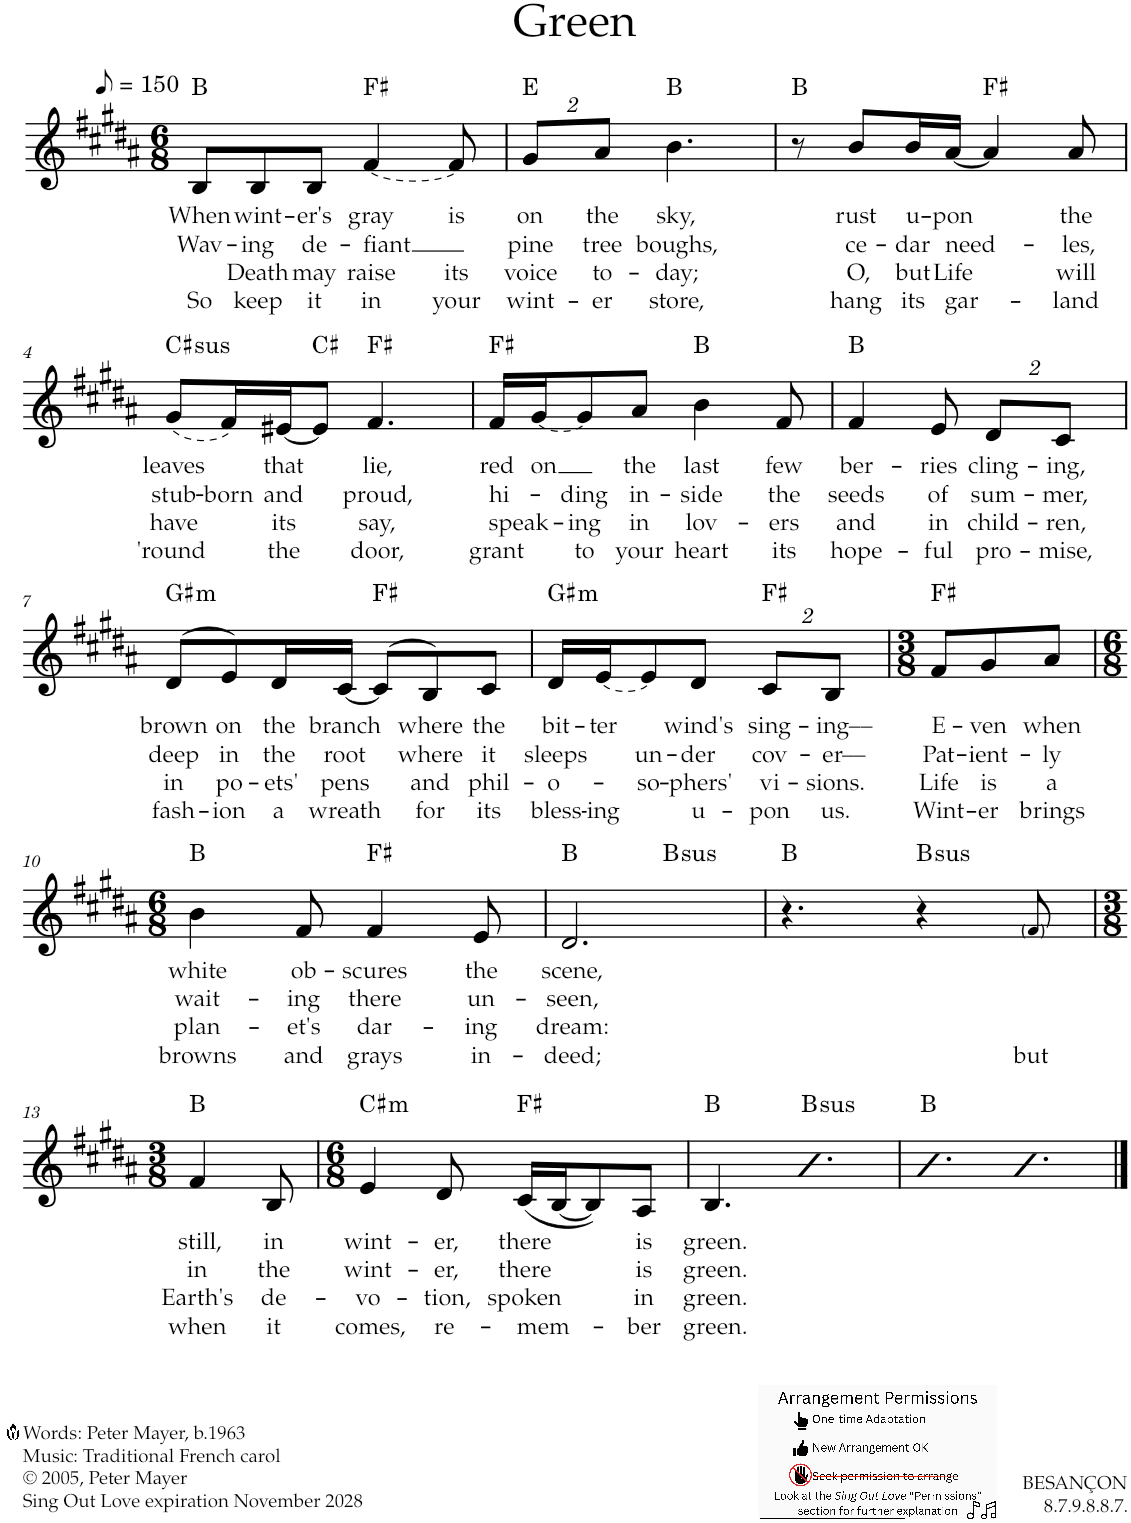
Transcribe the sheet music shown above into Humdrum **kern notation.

**kern	**text	**kern	**text	**text	**text	**text	**harte
*part2	*part2	*part1	*part1	*part1	*part1	*part1	*part1
*staff2	*staff2	*staff1	*staff1	*staff1	*staff1	*staff1	*
*I"Piano	*	*I"Piano	*	*	*	*	*
*I'Pno	*	*I'Pno	*	*	*	*	*
*stria5	*	*	*	*	*	*	*
*clefF4	*	*clefG2	*	*	*	*	*
*k[f#c#g#d#a#]	*	*k[f#c#g#d#a#]	*	*	*	*	*
*M6/8	*	*M6/8	*	*	*	*	*
*MM75	*	*MM75	*	*	*	*	*
=1	=1	=1	=1	=1	=1	=1	=1
!	!	!	!LO:LY:b	!LO:LY:b	!	!LO:LY:b	!
2.r	.	8B/L	When	Wav-	.	So	B:maj
!	!	!	!LO:LY:b	!LO:LY:b	!LO:LY:b	!LO:LY:b	!
.	.	8B/	wint-	-ing	Death	keep	.
!	!	!	!LO:LY:b	!LO:LY:b	!LO:LY:b	!LO:LY:b	!
.	.	8B/J	-er's	de-	may	it	.
!	!	!LO:T:dash	!LO:LY:b	!LO:LY:b	!LO:LY:b	!LO:LY:b	!
.	.	[4f#/	gray	-fiant	raise	in	F#:maj
!	!	!	!LO:LY:b	!	!LO:LY:b	!LO:LY:b	!
.	.	8f#/]	is	.	its	your	.
=2	=2	=2	=2	=2	=2	=2	=2
*	*	*Xbrackettup	*	*	*	*	*
!	!	!	!LO:LY:b	!LO:LY:b	!LO:LY:b	!LO:LY:b	!
4AA# 4C#	.	16%3g#/L	on	pine	voice	wint-	E:maj
!	!	!	!LO:LY:b	!LO:LY:b	!LO:LY:b	!LO:LY:b	!
.	.	16%3a#/J	the	tree	to-	-er	.
8AA# 8C#	.	.	.	.	.	.	.
!	!	!	!LO:LY:b	!LO:LY:b	!LO:LY:b	!LO:LY:b	!
4GG# 4D#	.	4.b\	sky,	boughs,	-day;	store,	B:maj
8FF# 8F#	.	.	.	.	.	.	.
=3	=3	=3	=3	=3	=3	=3	=3
4.BB 4.F#	.	8r	.	.	.	.	B:maj
!	!	!	!LO:LY:b	!LO:LY:b	!LO:LY:b	!LO:LY:b	!
.	.	8b/L	rust	ce-	O,	hang	.
!	!	!	!LO:LY:b	!LO:LY:b	!LO:LY:b	!LO:LY:b	!
.	.	16b/L	u-	-dar	but	its	.
!	!	!	!LO:LY:b	!LO:LY:b	!LO:LY:b	!LO:LY:b	!
.	.	[16a#/JJ	-pon	need-	Life	gar-	.
4D# 4F#	.	4a#/]	.	.	.	.	F#:maj
!	!	!	!LO:LY:b	!LO:LY:b	!LO:LY:b	!LO:LY:b	!
8D# 8F#	.	8a#/	the	-les,	will	-land	.
!!LO:LB:g=z
=4	=4	=4	=4	=4	=4	=4	=4
*^	*	*	*	*	*	*	*
!	!	!	!	!LO:LY:b	!LO:LY:b	!LO:LY:b	!LO:LY:b	!LO:H:kt=sus
4F#	4F#	.	(<8g#/L	leaves	stub-	have	'round	C#:sus4
!	!	!	!	!	!LO:LY:b	!	!	!
.	.	.	16f#/L)	.	-born	.	.	.
!	!	!	!	!LO:LY:b	!LO:LY:b	!LO:LY:b	!LO:LY:b	!
.	.	.	[16e#X/J	that	and	its	the	.
8F#	8F#	.	8e#/J]	.	.	.	.	C#:maj
!	!	!	!	!LO:LY:b	!LO:LY:b	!LO:LY:b	!LO:LY:b	!
4C# 4F#	4.ryy	.	4.f#/	lie,	proud,	say,	door,	F#:maj
8C# 8E#X	.	.	.	.	.	.	.	.
=5	=5	=5	=5	=5	=5	=5	=5	=5
!	!	!	!	!LO:LY:b	!LO:LY:b	!LO:LY:b	!LO:LY:b	!
4.FF# 4.F#	4.ryy	.	16f#/LL	red	hi-	speak-	grant	F#:maj
!	!	!	!LO:T:dash	!LO:LY:b	!	!	!	!
.	.	.	[16g#/J	on	.	.	.	.
!	!	!	!	!	!LO:LY:b	!LO:LY:b	!LO:LY:b	!
.	.	.	8g#/]	.	-ding	-ing	to	.
!	!	!	!	!LO:LY:b	!LO:LY:b	!LO:LY:b	!LO:LY:b	!
.	.	.	8a#/J	the	in-	in	your	.
!	!	!	!	!LO:LY:b	!LO:LY:b	!LO:LY:b	!LO:LY:b	!
8F#\L	8En\L	.	4b\	last	-side	lov-	heart	B:maj
8F#\	8D#\	.	.	.	.	.	.	.
!	!	!	!	!LO:LY:b	!LO:LY:b	!LO:LY:b	!LO:LY:b	!
8F#\J	8C#\J	.	8f#/	few	the	-ers	its	.
=6	=6	=6	=6	=6	=6	=6	=6	=6
!	!	!	!	!LO:LY:b	!LO:LY:b	!LO:LY:b	!LO:LY:b	!
*v	*v	*	*	*	*	*	*	*
4BB 4F#	.	4f#/	ber-	seeds	and	hope-	B:maj
!	!	!	!LO:LY:b	!LO:LY:b	!LO:LY:b	!LO:LY:b	!
8BB 8F#	.	8e/	-ries	of	in	-ful	.
!	!	!	!LO:LY:b	!LO:LY:b	!LO:LY:b	!LO:LY:b	!
4GG# 4F#	.	16%3d#/L	cling-	sum-	child-	pro-	.
!	!	!	!LO:LY:b	!LO:LY:b	!LO:LY:b	!LO:LY:b	!
.	.	16%3c#/J	-ing,	-mer,	-ren,	-mise,	.
8AA# 8F#	.	.	.	.	.	.	.
!!LO:LB:g=z
=7	=7	=7	=7	=7	=7	=7	=7
!	!	!	!LO:LY:b	!LO:LY:b	!LO:LY:b	!LO:LY:b	!LO:H:kt=m
4BB 4F#	.	(>8d#/L	brown	deep	in	fash-	G#:min
!	!	!	!LO:LY:b	!LO:LY:b	!LO:LY:b	!LO:LY:b	!
.	.	8e/)	on	in	po-	-ion	.
!	!	!	!LO:LY:b	!LO:LY:b	!LO:LY:b	!LO:LY:b	!
8FF# 8F#	.	16d#/L	the	the	-ets'	a	.
!	!	!	!LO:LY:b	!LO:LY:b	!LO:LY:b	!LO:LY:b	!
.	.	[16c#/JJ	branch	root	pens	wreath	.
4BB 4F#	.	(>8c#/L]	.	.	.	.	F#:maj
!	!	!	!LO:LY:b	!LO:LY:b	!LO:LY:b	!LO:LY:b	!
.	.	8B/)	where	where	and	for	.
!	!	!	!LO:LY:b	!LO:LY:b	!LO:LY:b	!LO:LY:b	!
8BB 8F#	.	8c#/J	the	it	phil-	its	.
=8	=8	=8	=8	=8	=8	=8	=8
!	!	!	!LO:LY:b	!LO:LY:b	!LO:LY:b	!LO:LY:b	!LO:H:kt=m
4C# 4E	.	16d#/LL	bit-	sleeps	-o-	bless-	G#:min
!	!	!LO:T:dash	!LO:LY:b	!	!	!LO:LY:b	!
.	.	[16e/J	-ter	.	.	-ing	.
!	!	!	!	!LO:LY:b	!LO:LY:b	!	!
.	.	8e/]	.	un-	-so-	.	.
!	!	!	!LO:LY:b	!LO:LY:b	!LO:LY:b	!LO:LY:b	!
8C# 8E	.	8d#/J	wind's	-der	-phers'	u-	.
!	!	!	!LO:LY:b	!LO:LY:b	!LO:LY:b	!LO:LY:b	!
4GG# 4G#	.	16%3c#/L	sing-	cov-	vi-	-pon	F#:maj
!	!	!	!LO:LY:b	!LO:LY:b	!LO:LY:b	!LO:LY:b	!
.	.	16%3B/J	-ing––	-er––	-sions.	us.	.
8GG# 8D#	.	.	.	.	.	.	.
=9	=9	=9	=9	=9	=9	=9	=9
*M3/8	*	*M3/8	*	*	*	*	*
!	!	!	!LO:LY:b	!LO:LY:b	!LO:LY:b	!LO:LY:b	!
4AA# 4F#	.	8f#/L	E-	Pat-	Life	Wint-	F#:maj
!	!	!	!LO:LY:b	!LO:LY:b	!LO:LY:b	!LO:LY:b	!
.	.	8g#/	-ven	-ient-	is	-er	.
!	!	!	!LO:LY:b	!LO:LY:b	!LO:LY:b	!LO:LY:b	!
8BB 8D#	.	8a#/J	when	-ly	a	brings	.
!!LO:LB:g=z
=10	=10	=10	=10	=10	=10	=10	=10
*M6/8	*	*M6/8	*	*	*	*	*
!	!	!	!LO:LY:b	!LO:LY:b	!LO:LY:b	!LO:LY:b	!
4r	.	4b\	white	wait-	plan-	browns	B:maj
!	!	!	!LO:LY:b	!LO:LY:b	!LO:LY:b	!LO:LY:b	!
8r	.	8f#/	ob-	-ing	-et's	and	.
!	!LO:LY:a	!	!LO:LY:b	!LO:LY:b	!LO:LY:b	!LO:LY:b	!
8FF#\ 8A#\L	Peo-	4f#/	-scures	there	dar-	grays	F#:maj
!	!LO:LY:a	!	!	!	!	!	!
8GG#\ 8B\	-ple,	.	.	.	.	.	.
!	!LO:LY:a	!	!LO:LY:b	!LO:LY:b	!LO:LY:b	!LO:LY:b	!
8AA#\ 8c#\J	look	8e/	the	un-	-ing	in-	.
=11	=11	=11	=11	=11	=11	=11	=11
!	!LO:LY:a	!	!LO:LY:b	!LO:LY:b	!LO:LY:b	!LO:LY:b	!
*	*	*^	*	*	*	*	*
4.BB 4.B	east:	2.d#/	4.ryy	scene,	-seen,	dream:	-deed;	B:maj
!	!	!	!	!	!	!	!	!LO:H:kt=sus
4AA# 4F#	.	.	4.ryy	.	.	.	.	B:sus4
8AA# 8F#	.	.	.	.	.	.	.	.
*	*	*v	*v	*	*	*	*	*
=12	=12	=12	=12	=12	=12	=12	=12
2.r	.	4.r	.	.	.	.	B:maj
!	!	!	!	!	!	!	!LO:H:kt=sus
.	.	4r	.	.	.	.	B:sus4
!	!	!	!	!	!	!LO:LY:b	!
.	.	8f#!/	.	.	.	but	.
!!LO:LB:g=z
=13	=13	=13	=13	=13	=13	=13	=13
*M3/8	*	*M3/8	*	*	*	*	*
!	!	!	!LO:LY:b	!LO:LY:b	!LO:LY:b	!LO:LY:b	!
4.r	.	4f#/	still,	in	Earth's	when	B:maj
!	!	!	!LO:LY:b	!LO:LY:b	!LO:LY:b	!LO:LY:b	!
.	.	8B/	in	the	de-	it	.
=14	=14	=14	=14	=14	=14	=14	=14
*M6/8	*	*M6/8	*	*	*	*	*
!	!	!	!LO:LY:b	!LO:LY:b	!LO:LY:b	!LO:LY:b	!LO:H:kt=m
4GG# 4G#	.	4e/	wint-	wint-	-vo-	comes,	C#:min
!	!	!	!LO:LY:b	!LO:LY:b	!LO:LY:b	!LO:LY:b	!
8BB 8D#	.	8d#/	-er,	-er,	-tion,	re-	.
!	!	!	!LO:LY:b	!LO:LY:b	!LO:LY:b	!LO:LY:b	!
4FF# 4F#	.	(16c#/LL	there	there	spoken	-mem-	F#:maj
.	.	[16B/J	.	.	.	.	.
.	.	8B/])	.	.	.	.	.
!	!	!	!LO:LY:b	!LO:LY:b	!LO:LY:b	!LO:LY:b	!
8FF# 8F#	.	8A#/J	is	is	-in	-ber	.
=15	=15	=15	=15	=15	=15	=15	=15
!	!	!	!LO:LY:b	!LO:LY:b	!LO:LY:b	!LO:LY:b	!
4.BB 4.D#	.	4.B/	green.	green.	green.	green.	B:maj
!	!	!	!	!	!	!	!LO:H:kt=sus
4r	.	4.b	.	.	.	.	B:sus4
8r	.	.	.	.	.	.	.
=16	=16	=16	=16	=16	=16	=16	=16
2.r	.	4.b	.	.	.	.	B:maj
.	.	4.b	.	.	.	.	.
==	==	==	==	==	==	==	==
*-	*-	*-	*-	*-	*-	*-	*-
